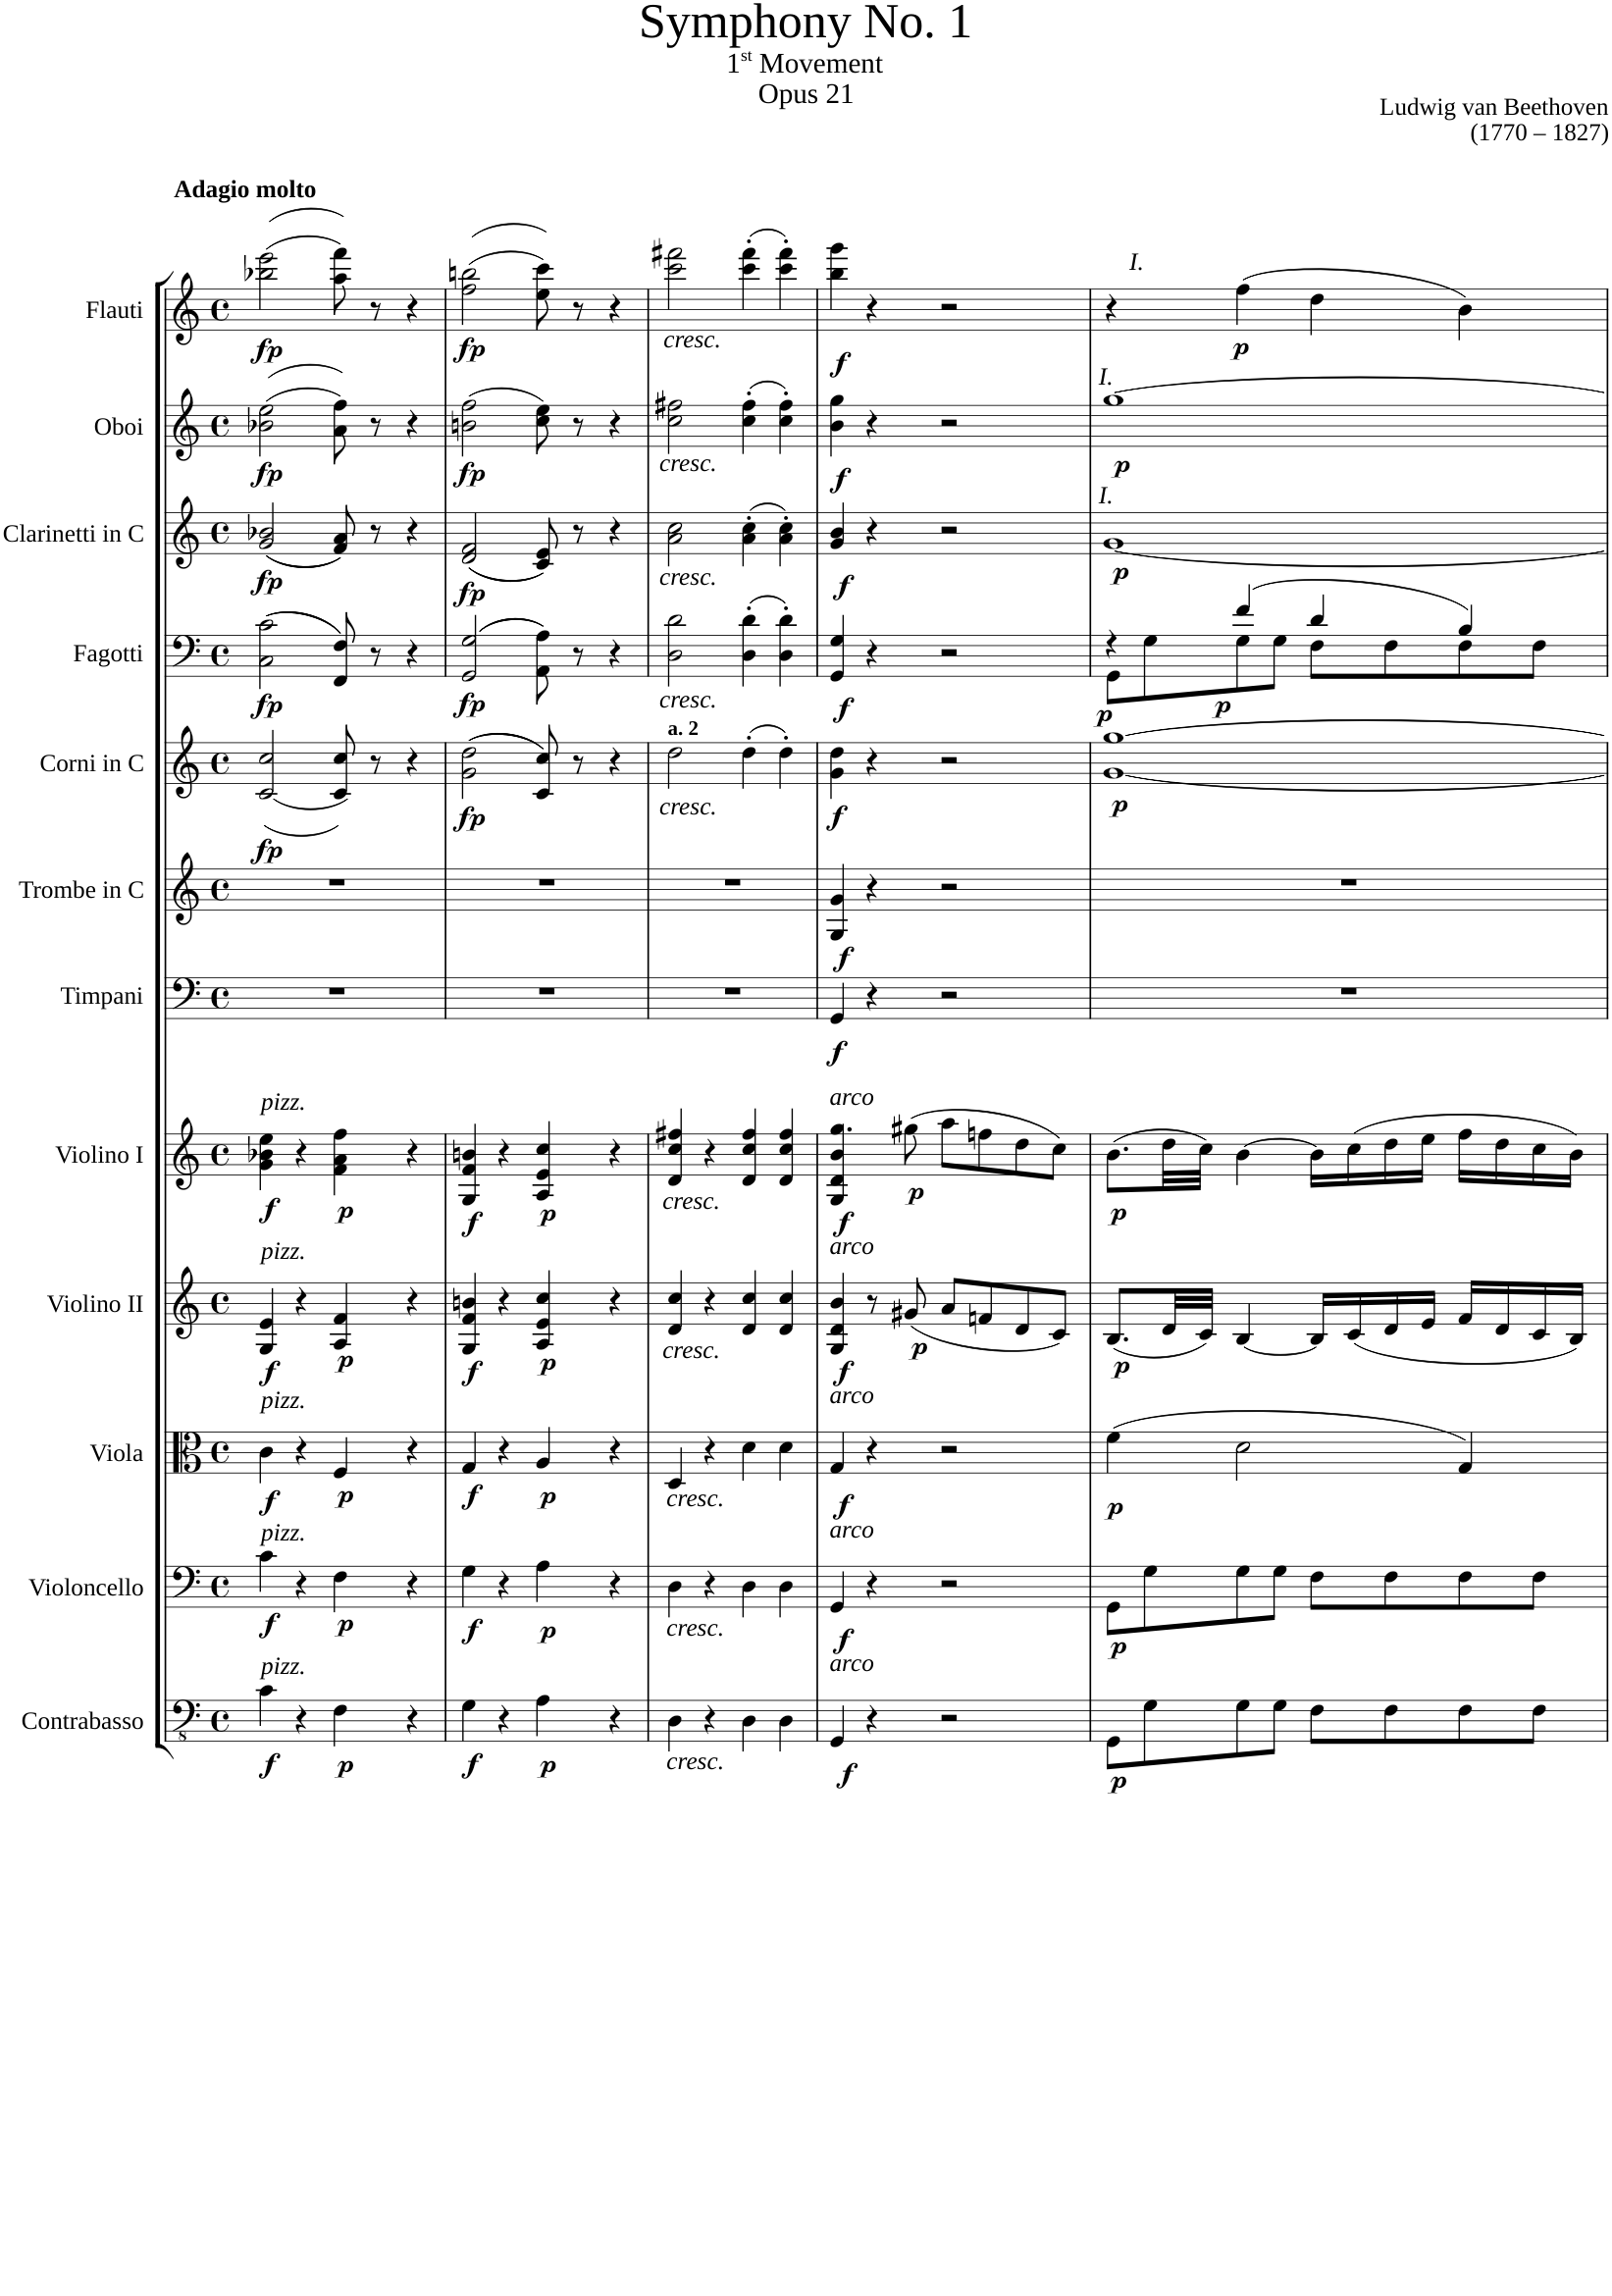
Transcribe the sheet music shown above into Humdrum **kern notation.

**kern	**dynam	**kern	**dynam	**kern	**dynam	**kern	**dynam	**kern	**dynam	**kern	**dynam	**kern	**dynam	**kern	**dynam	**kern	**dynam	**kern	**dynam	**kern	**dynam	**kern	**dynam
*part12	*part12	*part11	*part11	*part10	*part10	*part9	*part9	*part8	*part8	*part7	*part7	*part6	*part6	*part5	*part5	*part4	*part4	*part3	*part3	*part2	*part2	*part1	*part1
*staff12	*staff12	*staff11	*staff11	*staff10	*staff10	*staff9	*staff9	*staff8	*staff8	*staff7	*staff7	*staff6	*staff6	*staff5	*staff5	*staff4	*staff4	*staff3	*staff3	*staff2	*staff2	*staff1	*staff1
*I"Contrabasso	*	*I"Violoncello	*	*I"Viola	*	*I"Violino II	*	*I"Violino I	*	*I"Timpani	*	*I"Trombe in C	*	*I"Corni in C	*	*I"Fagotti	*	*I"Clarinetti in C	*	*I"Oboi	*	*I"Flauti	*
*	*	*	*	*	*	*	*	*	*	*I'Timp.	*	*I'Tr.	*	*I'Cor.	*	*I'Fag.	*	*I'Cl.	*	*I'Ob.	*	*I'Fl.	*
*clefFv4	*	*clefF4	*	*clefC3	*	*clefG2	*	*clefG2	*	*clefF4	*	*clefG2	*	*clefG2	*	*clefF4	*	*clefG2	*	*clefG2	*	*clefG2	*
*	*	*	*	*	*	*	*	*	*	*	*	*Trd1c2	*	*Trd7c12	*	*	*	*Trd1c2	*	*	*	*	*
*k[]	*	*k[]	*	*k[]	*	*k[]	*	*k[]	*	*k[]	*	*k[]	*	*k[]	*	*k[]	*	*k[]	*	*k[]	*	*k[]	*
*M4/4	*	*M4/4	*	*M4/4	*	*M4/4	*	*M4/4	*	*M4/4	*	*M4/4	*	*M4/4	*	*M4/4	*	*M4/4	*	*M4/4	*	*M4/4	*
*met(c)	*	*met(c)	*	*met(c)	*	*met(c)	*	*met(c)	*	*met(c)	*	*met(c)	*	*met(c)	*	*met(c)	*	*met(c)	*	*met(c)	*	*met(c)	*
=1	=1	=1	=1	=1	=1	=1	=1	=1	=1	=1	=1	=1	=1	=1	=1	=1	=1	=1	=1	=1	=1	=1	=1
!	!	!	!	!	!	!	!	!	!	!	!	!	!	!	!	!	!	!	!	!	!	!LO:TX:a:B:t=Adagio molto	!
!	!	!	!	!	!	!	!	!LO:TX:a:i:t=pizz.	!	!	!	!	!	!	!	!	!	!	!	!	!	!	!
!	!	!	!	!	!	!LO:TX:a:i:t=pizz.	!	!	!	!	!	!	!	!	!	!	!	!	!	!	!	!	!
!	!	!	!	!LO:TX:a:i:t=pizz.	!	!	!	!	!	!	!	!	!	!	!	!	!	!	!	!	!	!	!
!	!	!LO:TX:a:i:t=pizz.	!	!	!	!	!	!	!	!	!	!	!	!	!	!	!	!	!	!	!	!	!
!LO:TX:a:i:t=pizz.	!	!	!	!	!	!	!	!	!	!	!	!	!	!	!	!	!	!	!	!	!	!	!
!	!LO:DY:b	!	!LO:DY:b	!	!LO:DY:b	!	!LO:DY:b	!	!LO:DY:b	!	!	!	!	!	!LO:DY:b	!	!LO:DY:b	!	!LO:DY:b	!	!LO:DY:b	!	!LO:DY:b
4C\	f	4c\	f	4c\	f	4G/ 4e/	f	4g\ 4b-X\ 4ee\	f	1r	.	1r	.	((2c/ 2cc/	fp	((2C\ 2c\	fp	((2g/ 2b-X/	fp	((2b-X\ 2ee\	fp	((2bb-X\ 2eee\	fp
4r	.	4r	.	4r	.	4r	.	4r	.	.	.	.	.	.	.	.	.	.	.	.	.	.	.
!	!LO:DY:b	!	!LO:DY:b	!	!LO:DY:b	!	!LO:DY:b	!	!LO:DY:b	!	!	!	!	!	!	!	!	!	!	!	!	!	!
4FF\	p	4F\	p	4F/	p	4A/ 4f/	p	4f\ 4a\ 4ff\	p	.	.	.	.	8c/ 8cc/))	.	8FF/ 8F/))	.	8f/ 8a/))	.	8a\ 8ff\))	.	8aa\ 8fff\))	.
.	.	.	.	.	.	.	.	.	.	.	.	.	.	8r	.	8r	.	8r	.	8r	.	8r	.
4r	.	4r	.	4r	.	4r	.	4r	.	.	.	.	.	4r	.	4r	.	4r	.	4r	.	4r	.
=2	=2	=2	=2	=2	=2	=2	=2	=2	=2	=2	=2	=2	=2	=2	=2	=2	=2	=2	=2	=2	=2	=2	=2
!	!LO:DY:b	!	!LO:DY:b	!	!LO:DY:b	!	!LO:DY:b	!	!LO:DY:b	!	!	!	!	!	!LO:DY:b	!	!LO:DY:b	!	!LO:DY:b	!	!LO:DY:b	!	!LO:DY:b
4GG\	f	4G\	f	4G/	f	4G/ 4f/ 4bn/	f	4G/ 4f/ 4bn/	f	1r	.	1r	.	((2g\ 2dd\	fp	((2GG/ 2G/	fp	((2d/ 2f/	fp	(2bn\ 2ff\	fp	((2ff\ 2bbn\	fp
4r	.	4r	.	4r	.	4r	.	4r	.	.	.	.	.	.	.	.	.	.	.	.	.	.	.
!	!LO:DY:b	!	!LO:DY:b	!	!LO:DY:b	!	!LO:DY:b	!	!LO:DY:b	!	!	!	!	!	!	!	!	!	!	!	!	!	!
4AA\	p	4A\	p	4A/	p	4A/ 4e/ 4cc/	p	4A/ 4e/ 4cc/	p	.	.	.	.	8c/ 8cc/))	.	8AA\ 8A\))	.	8c/ 8e/))	.	8cc\ 8ee\)	.	8ee\ 8ccc\))	.
.	.	.	.	.	.	.	.	.	.	.	.	.	.	8r	.	8r	.	8r	.	8r	.	8r	.
4r	.	4r	.	4r	.	4r	.	4r	.	.	.	.	.	4r	.	4r	.	4r	.	4r	.	4r	.
=3	=3	=3	=3	=3	=3	=3	=3	=3	=3	=3	=3	=3	=3	=3	=3	=3	=3	=3	=3	=3	=3	=3	=3
!	!	!	!	!	!	!	!	!	!	!	!	!	!	!	!	!	!	!	!	!	!	!LO:TX:b:i:t=cresc.	!
!	!	!	!	!	!	!	!	!	!	!	!	!	!	!	!	!	!	!	!	!LO:TX:b:i:t=cresc.	!	!	!
!	!	!	!	!	!	!	!	!	!	!	!	!	!	!	!	!	!	!LO:TX:b:i:t=cresc.	!	!	!	!	!
!	!	!	!	!	!	!	!	!	!	!	!	!	!	!	!	!LO:TX:b:i:t=cresc.	!	!	!	!	!	!	!
!	!	!	!	!	!	!	!	!	!	!	!	!	!	!LO:TX:a:B:t=a. 2	!	!	!	!	!	!	!	!	!
!	!	!	!	!	!	!	!	!	!	!	!	!	!	!LO:TX:b:i:t=cresc.	!	!	!	!	!	!	!	!	!
!	!	!	!	!	!	!	!	!LO:TX:b:i:t=cresc.	!	!	!	!	!	!	!	!	!	!	!	!	!	!	!
!	!	!	!	!	!	!LO:TX:b:i:t=cresc.	!	!	!	!	!	!	!	!	!	!	!	!	!	!	!	!	!
!	!	!	!	!LO:TX:b:i:t=cresc.	!	!	!	!	!	!	!	!	!	!	!	!	!	!	!	!	!	!	!
!	!	!LO:TX:b:i:t=cresc.	!	!	!	!	!	!	!	!	!	!	!	!	!	!	!	!	!	!	!	!	!
!LO:TX:b:i:t=cresc.	!	!	!	!	!	!	!	!	!	!	!	!	!	!	!	!	!	!	!	!	!	!	!
4DD\	.	4D\	.	4D/	.	4d/ 4cc/	.	4d/ 4cc/ 4ff#X/	.	1r	.	1r	.	2dd\	.	2D\ 2d\	.	2a\ 2cc\	.	2cc\ 2ff#X\	.	2ccc\ 2fff#X\	.
4r	.	4r	.	4r	.	4r	.	4r	.	.	.	.	.	.	.	.	.	.	.	.	.	.	.
4DD\	.	4D\	.	4d\	.	4d/ 4cc/	.	4d/ 4cc/ 4ff#/	.	.	.	.	.	(4dd'\	.	(4D\' 4d\'	.	(4a\' 4cc\'	.	(4cc\' 4ff#\'	.	(4ccc\' 4fff#\'	.
4DD\	.	4D\	.	4d\	.	4d/ 4cc/	.	4d/ 4cc/ 4ff#/	.	.	.	.	.	4dd'\)	.	4D\' 4d\')	.	4a\' 4cc\')	.	4cc\' 4ff#\')	.	4ccc\' 4fff#\')	.
=4	=4	=4	=4	=4	=4	=4	=4	=4	=4	=4	=4	=4	=4	=4	=4	=4	=4	=4	=4	=4	=4	=4	=4
*	*	*	*	*	*	*	*	*^	*	*	*	*	*	*	*	*	*	*	*	*	*	*	*
!	!	!	!	!	!	!	!	!LO:TX:a:i:t=arco	!	!	!	!	!	!	!	!	!	!	!	!	!	!	!	!
!	!	!	!	!	!	!LO:TX:a:i:t=arco	!	!	!	!	!	!	!	!	!	!	!	!	!	!	!	!	!	!
!	!	!	!	!LO:TX:a:i:t=arco	!	!	!	!	!	!	!	!	!	!	!	!	!	!	!	!	!	!	!	!
!	!	!LO:TX:a:i:t=arco	!	!	!	!	!	!	!	!	!	!	!	!	!	!	!	!	!	!	!	!	!	!
!LO:TX:a:i:t=arco	!	!	!	!	!	!	!	!	!	!	!	!	!	!	!	!	!	!	!	!	!	!	!	!
!	!LO:DY:b	!	!LO:DY:b	!	!LO:DY:b	!	!LO:DY:b	!	!	!LO:DY:b	!	!LO:DY:b	!	!LO:DY:b	!	!LO:DY:b	!	!LO:DY:b	!	!LO:DY:b	!	!LO:DY:b	!	!LO:DY:b
4GGG/	f	4GG/	f	4G/	f	4G/ 4d/ 4b/	f	4.gg	4G/ 4d/ 4b/	f	4GG/	f	4G/ 4g/	f	4g\ 4dd\	f	4GG/ 4G/	f	4g/ 4b/	f	4b\ 4gg\	f	4bb\ 4ggg\	f
4r	.	4r	.	4r	.	8r	.	.	2.ryy	.	4r	.	4r	.	4r	.	4r	.	4r	.	4r	.	4r	.
!	!	!	!	!	!	!	!LO:DY:b	!	!	!LO:DY:b	!	!	!	!	!	!	!	!	!	!	!	!	!	!
.	.	.	.	.	.	(8g#X/	p	(8gg#X\	.	p	.	.	.	.	.	.	.	.	.	.	.	.	.	.
2r	.	2r	.	2r	.	8a/L	.	8aa\L	.	.	2r	.	2r	.	2r	.	2r	.	2r	.	2r	.	2r	.
.	.	.	.	.	.	8fn/	.	8ffn\	.	.	.	.	.	.	.	.	.	.	.	.	.	.	.	.
.	.	.	.	.	.	8d/	.	8dd\	.	.	.	.	.	.	.	.	.	.	.	.	.	.	.	.
.	.	.	.	.	.	8c/J)	.	8cc\J)	.	.	.	.	.	.	.	.	.	.	.	.	.	.	.	.
*	*	*	*	*	*	*	*	*v	*v	*	*	*	*	*	*	*	*	*	*	*	*	*	*	*
=5	=5	=5	=5	=5	=5	=5	=5	=5	=5	=5	=5	=5	=5	=5	=5	=5	=5	=5	=5	=5	=5	=5	=5
*	*	*	*	*	*	*	*	*	*	*	*	*	*	*	*	*^	*	*	*	*	*	*	*
!	!	!	!	!	!	!	!	!	!	!	!	!	!	!	!	!	!	!	!	!	!	!	!LO:TX:a:i:t=I.	!
!	!	!	!	!	!	!	!	!	!	!	!	!	!	!	!	!	!	!	!	!	!LO:TX:a:i:t=I.	!	!	!
!	!	!	!	!	!	!	!	!	!	!	!	!	!	!	!	!	!	!	!LO:TX:a:i:t=I.	!	!	!	!	!
!	!LO:DY:b	!	!LO:DY:b	!	!LO:DY:b	!	!LO:DY:b	!	!LO:DY:b	!	!	!	!	!	!LO:DY:b	!	!	!LO:DY:b	!	!LO:DY:b	!	!LO:DY:b	!	!
8GGG\L	p	8GG\L	p	(4f\	p	(8.B/L	p	(8.b\L	p	1r	.	1r	.	[1g [1gg	p	4r	8GG\L	p	[1g	p	[1gg	p	4r	.
8GG\	.	8G\	.	.	.	.	.	.	.	.	.	.	.	.	.	.	8G\	.	.	.	.	.	.	.
.	.	.	.	.	.	32d/LL	.	32dd\LL	.	.	.	.	.	.	.	.	.	.	.	.	.	.	.	.
.	.	.	.	.	.	32c/JJJ)	.	32cc\JJJ)	.	.	.	.	.	.	.	.	.	.	.	.	.	.	.	.
!	!	!	!	!	!	!	!	!	!	!	!	!	!	!	!	!	!	!LO:DY:b	!	!	!	!	!	!LO:DY:b
8GG\	.	8G\	.	2d\	.	[4B/	.	[4b\	.	.	.	.	.	.	.	(4f/	8G\	p	.	.	.	.	(4ff\	p
8GG\J	.	8G\J	.	.	.	.	.	.	.	.	.	.	.	.	.	.	8G\J	.	.	.	.	.	.	.
8FF\L	.	8F\L	.	.	.	16B/LL]	.	16b\LL]	.	.	.	.	.	.	.	4d/	8F\L	.	.	.	.	.	4dd\	.
.	.	.	.	.	.	(16c/	.	(16cc\	.	.	.	.	.	.	.	.	.	.	.	.	.	.	.	.
8FF\	.	8F\	.	.	.	16d/	.	16dd\	.	.	.	.	.	.	.	.	8F\	.	.	.	.	.	.	.
.	.	.	.	.	.	16e/JJ	.	16ee\JJ	.	.	.	.	.	.	.	.	.	.	.	.	.	.	.	.
8FF\	.	8F\	.	4G/)	.	16f/LL	.	16ff\LL	.	.	.	.	.	.	.	4B/)	8F\	.	.	.	.	.	4b\)	.
.	.	.	.	.	.	16d/	.	16dd\	.	.	.	.	.	.	.	.	.	.	.	.	.	.	.	.
8FF\J	.	8F\J	.	.	.	16c/	.	16cc\	.	.	.	.	.	.	.	.	8F\J	.	.	.	.	.	.	.
.	.	.	.	.	.	16B/JJ)	.	16b\JJ)	.	.	.	.	.	.	.	.	.	.	.	.	.	.	.	.
*	*	*	*	*	*	*	*	*	*	*	*	*	*	*	*	*v	*v	*	*	*	*	*	*	*
=	=	=	=	=	=	=	=	=	=	=	=	=	=	=	=	=	=	=	=	=	=	=	=
*-	*-	*-	*-	*-	*-	*-	*-	*-	*-	*-	*-	*-	*-	*-	*-	*-	*-	*-	*-	*-	*-	*-	*-
